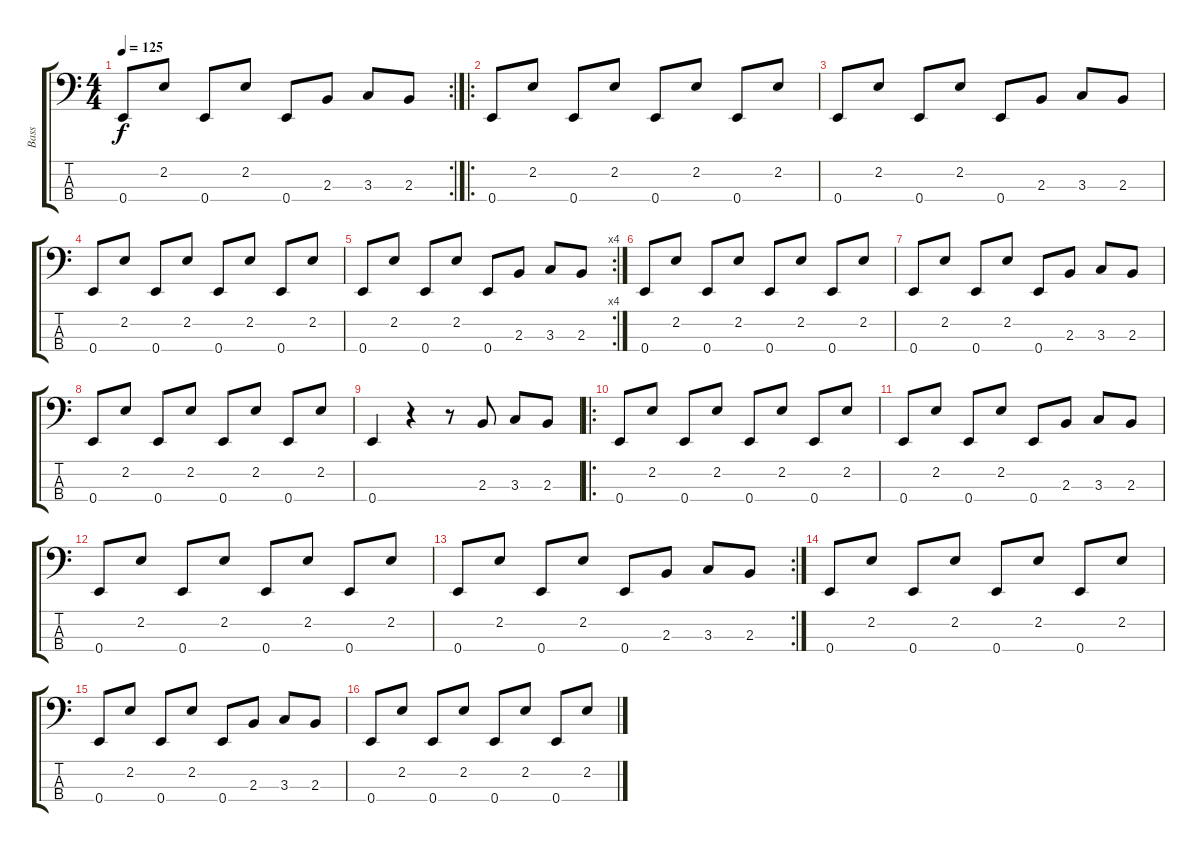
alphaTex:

\track ("Bass" "Bass") {instrument acousticguitarnylon}
\staff {score tabs}
\tuning (G2 D2 A1 E1) {hide}
\rc 2
\ts (4 4)
\tempo 125
\clef f4
\ks c
0.4.8{dy f} 2.2.8 0.4.8 2.2.8 0.4.8 2.3.8 3.3.8 2.3.8 |
\ro
0.4.8 2.2.8 0.4.8 2.2.8 0.4.8 2.2.8 0.4.8 2.2.8 |
0.4.8 2.2.8 0.4.8 2.2.8 0.4.8 2.3.8 3.3.8 2.3.8 |
0.4.8 2.2.8 0.4.8 2.2.8 0.4.8 2.2.8 0.4.8 2.2.8 |
\rc 4
0.4.8 2.2.8 0.4.8 2.2.8 0.4.8 2.3.8 3.3.8 2.3.8 |
0.4.8 2.2.8 0.4.8 2.2.8 0.4.8 2.2.8 0.4.8 2.2.8 |
0.4.8 2.2.8 0.4.8 2.2.8 0.4.8 2.3.8 3.3.8 2.3.8 |
0.4.8 2.2.8 0.4.8 2.2.8 0.4.8 2.2.8 0.4.8 2.2.8 |
0.4.4 r.4 r.8 2.3.8 3.3.8 2.3.8 |
\ro
0.4.8 2.2.8 0.4.8 2.2.8 0.4.8 2.2.8 0.4.8 2.2.8 |
0.4.8 2.2.8 0.4.8 2.2.8 0.4.8 2.3.8 3.3.8 2.3.8 |
0.4.8 2.2.8 0.4.8 2.2.8 0.4.8 2.2.8 0.4.8 2.2.8 |
\rc 2
0.4.8 2.2.8 0.4.8 2.2.8 0.4.8 2.3.8 3.3.8 2.3.8 |
0.4.8 2.2.8 0.4.8 2.2.8 0.4.8 2.2.8 0.4.8 2.2.8 |
0.4.8 2.2.8 0.4.8 2.2.8 0.4.8 2.3.8 3.3.8 2.3.8 |
0.4.8 2.2.8 0.4.8 2.2.8 0.4.8 2.2.8 0.4.8 2.2.8
